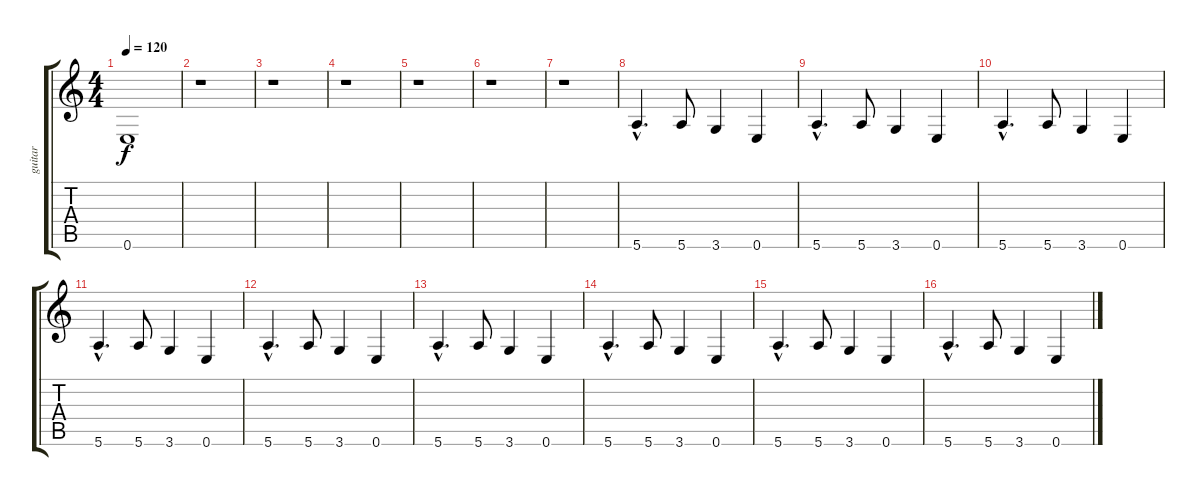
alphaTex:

\track ("guitar" "guitar") {instrument electricguitarclean}
\staff {score tabs}
\tuning (E4 B3 G3 D3 A2 E2) {hide}
\ts (4 4)
\tempo 120
\clef g2
\ks c
0.6{t}.1{dy f} |
r.1 |
r.1 |
r.1 |
r.1 |
r.1 |
r.1 |
5.6{hac}.4{d} 5.6.8 3.6.4 0.6.4 |
5.6{hac}.4{d} 5.6.8 3.6.4 0.6.4 |
5.6{hac}.4{d} 5.6.8 3.6.4 0.6.4 |
5.6{hac}.4{d} 5.6.8 3.6.4 0.6.4 |
5.6{hac}.4{d volume 4} 5.6.8 3.6.4 0.6.4 |
5.6{hac}.4{d} 5.6.8 3.6.4 0.6.4 |
5.6{hac}.4{d} 5.6.8 3.6.4 0.6.4 |
5.6{hac}.4{d} 5.6.8 3.6.4 0.6.4 |
5.6{hac}.4{d volume 0} 5.6.8 3.6.4 0.6.4
